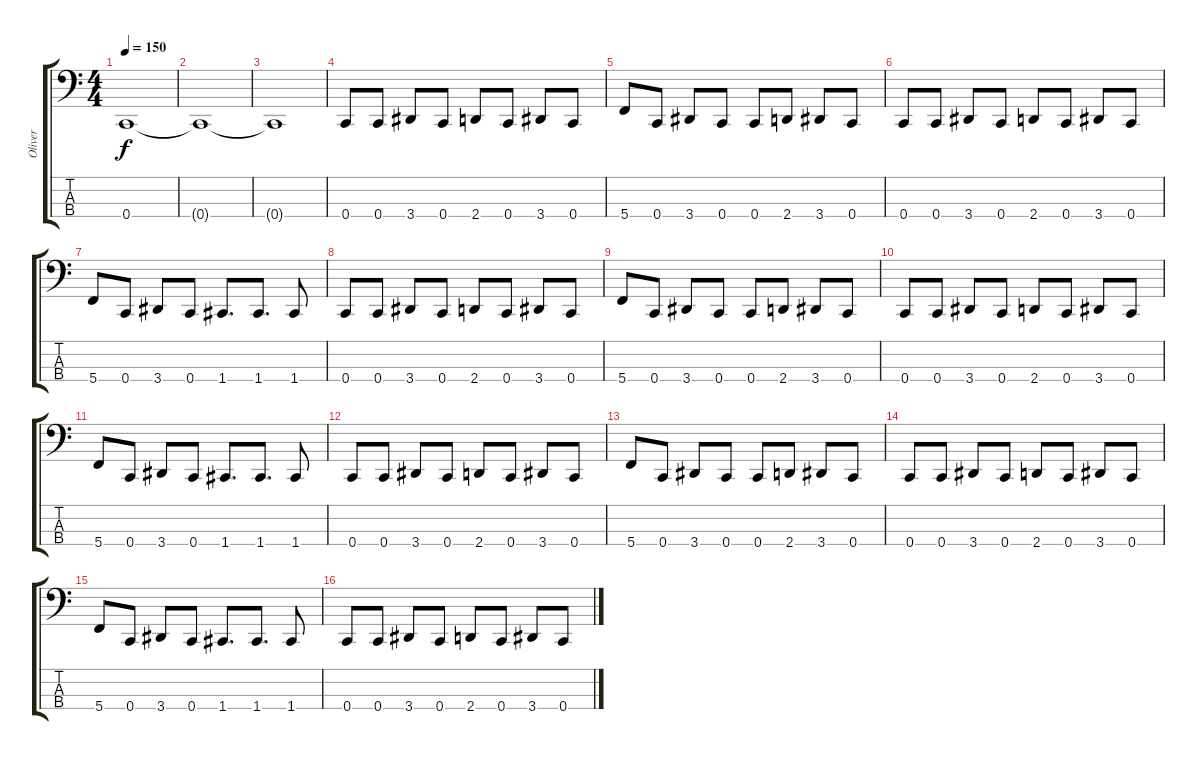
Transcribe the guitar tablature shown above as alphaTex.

\track ("Oliver" "Oliver") {instrument electricbasspick}
\staff {score tabs}
\tuning (Eb2 Bb1 F1 C1) {hide}
\ts (4 4)
\tempo 150
\clef f4
\ks c
0.4.1{dy f} |
0.4{t}.1 |
0.4{t}.1 |
0.4.8 0.4.8 3.4.8 0.4.8 2.4.8 0.4.8 3.4.8 0.4.8 |
5.4.8 0.4.8 3.4.8 0.4.8 0.4.8 2.4.8 3.4.8 0.4.8 |
0.4.8 0.4.8 3.4.8 0.4.8 2.4.8 0.4.8 3.4.8 0.4.8 |
5.4.8 0.4.8 3.4.8 0.4.8 1.4.8{d} 1.4.8{d} 1.4.8 |
0.4.8 0.4.8 3.4.8 0.4.8 2.4.8 0.4.8 3.4.8 0.4.8 |
5.4.8 0.4.8 3.4.8 0.4.8 0.4.8 2.4.8 3.4.8 0.4.8 |
0.4.8 0.4.8 3.4.8 0.4.8 2.4.8 0.4.8 3.4.8 0.4.8 |
5.4.8 0.4.8 3.4.8 0.4.8 1.4.8{d} 1.4.8{d} 1.4.8 |
0.4.8 0.4.8 3.4.8 0.4.8 2.4.8 0.4.8 3.4.8 0.4.8 |
5.4.8 0.4.8 3.4.8 0.4.8 0.4.8 2.4.8 3.4.8 0.4.8 |
0.4.8 0.4.8 3.4.8 0.4.8 2.4.8 0.4.8 3.4.8 0.4.8 |
5.4.8 0.4.8 3.4.8 0.4.8 1.4.8{d} 1.4.8{d} 1.4.8 |
0.4.8 0.4.8 3.4.8 0.4.8 2.4.8 0.4.8 3.4.8 0.4.8
